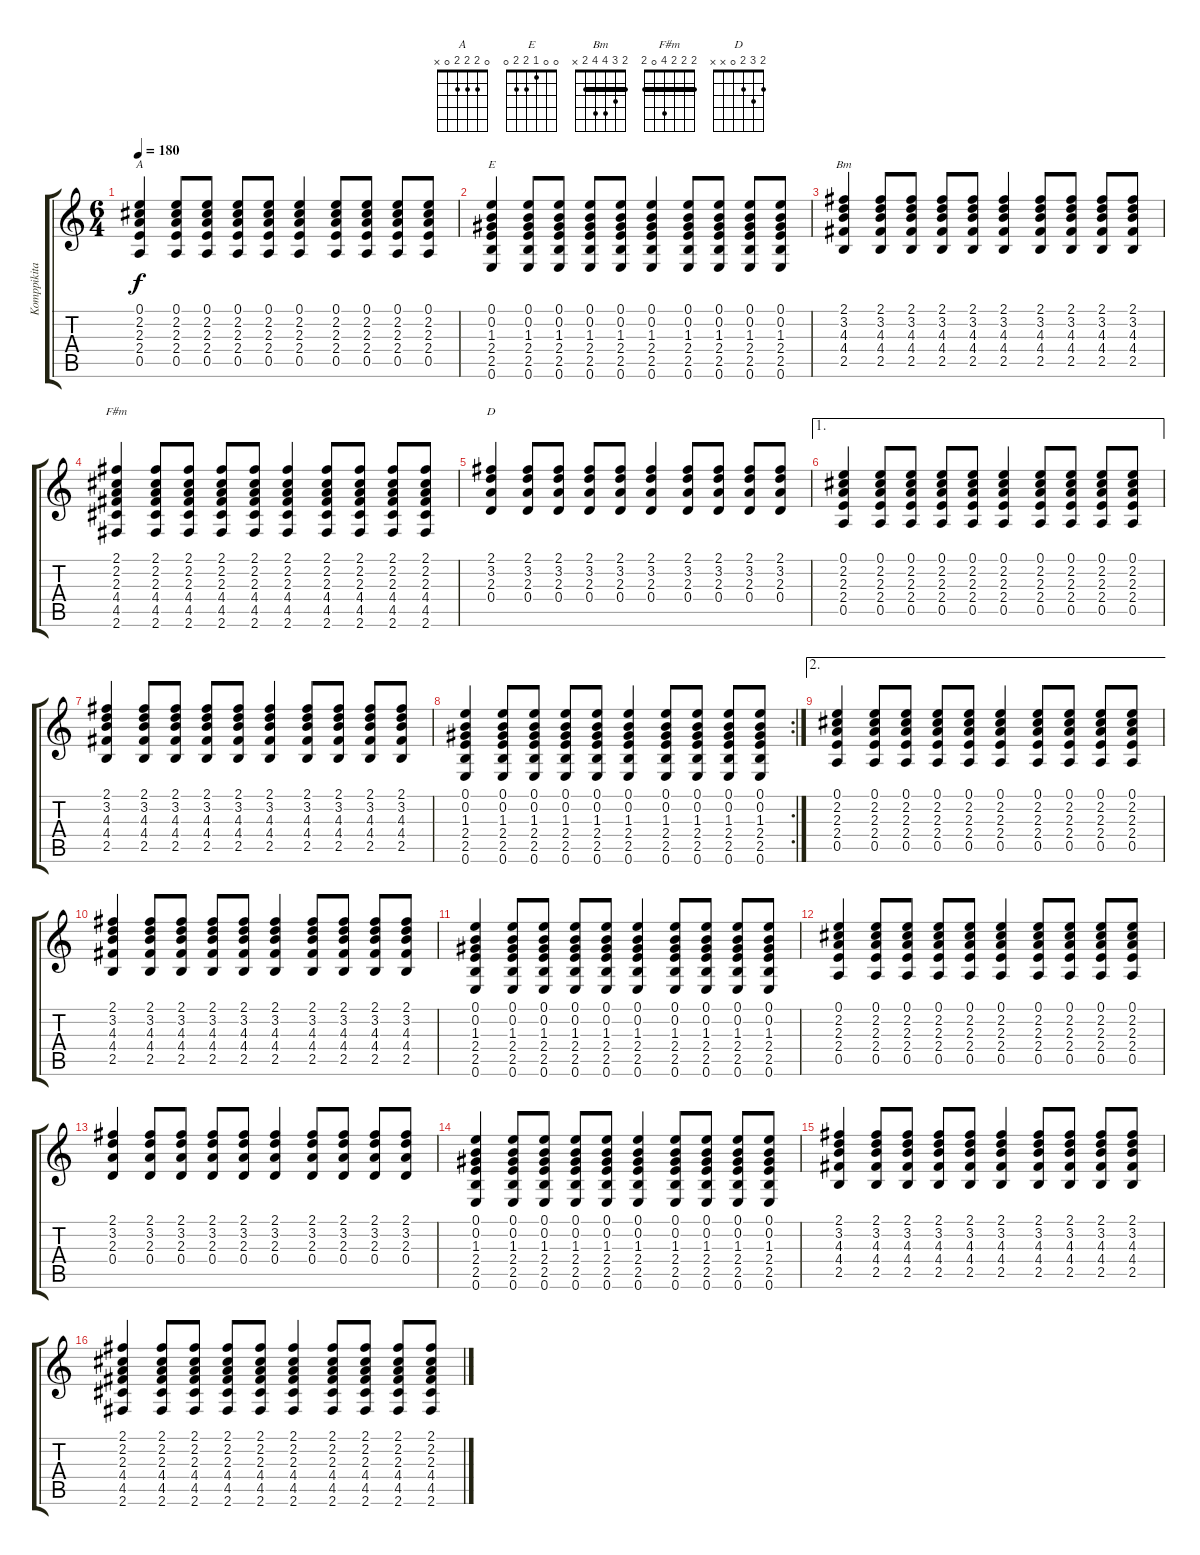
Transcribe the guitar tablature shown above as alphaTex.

\track ("Komppikitara" "Komppikita") {instrument acousticguitarsteel}
\staff {score tabs}
\tuning (E4 B3 G3 D3 A2 E2) {hide}
\chord ("A" 0 2 2 2 0 x)
\chord ("E" 0 0 1 2 2 0)
\chord ("Bm" 2 3 4 4 2 x) {barre 2}
\chord ("F#m" 2 2 2 4 0 2) {barre 2}
\chord ("D" 2 3 2 0 x x)
\ts (6 4)
\tempo 180
\clef g2
\ks c
(0.1 2.2 2.3 2.4 0.5).4{ch "A" dy f instrument acousticguitarsteel} (0.1 2.2 2.3 2.4 0.5).8 (0.1 2.2 2.3 2.4 0.5).8 (0.1 2.2 2.3 2.4 0.5).8 (0.1 2.2 2.3 2.4 0.5).8 (0.1 2.2 2.3 2.4 0.5).4 (0.1 2.2 2.3 2.4 0.5).8 (0.1 2.2 2.3 2.4 0.5).8 (0.1 2.2 2.3 2.4 0.5).8 (0.1 2.2 2.3 2.4 0.5).8 |
(0.1 0.2 1.3 2.4 2.5 0.6).4{ch "E"} (0.1 0.2 1.3 2.4 2.5 0.6).8 (0.1 0.2 1.3 2.4 2.5 0.6).8 (0.1 0.2 1.3 2.4 2.5 0.6).8 (0.1 0.2 1.3 2.4 2.5 0.6).8 (0.1 0.2 1.3 2.4 2.5 0.6).4 (0.1 0.2 1.3 2.4 2.5 0.6).8 (0.1 0.2 1.3 2.4 2.5 0.6).8 (0.1 0.2 1.3 2.4 2.5 0.6).8 (0.1 0.2 1.3 2.4 2.5 0.6).8 |
(2.1 3.2 4.3 4.4 2.5).4{ch "Bm"} (2.1 3.2 4.3 4.4 2.5).8 (2.1 3.2 4.3 4.4 2.5).8 (2.1 3.2 4.3 4.4 2.5).8 (2.1 3.2 4.3 4.4 2.5).8 (2.1 3.2 4.3 4.4 2.5).4 (2.1 3.2 4.3 4.4 2.5).8 (2.1 3.2 4.3 4.4 2.5).8 (2.1 3.2 4.3 4.4 2.5).8 (2.1 3.2 4.3 4.4 2.5).8 |
(2.1 2.2 2.3 4.4 4.5 2.6).4{ch "F#m"} (2.1 2.2 2.3 4.4 4.5 2.6).8 (2.1 2.2 2.3 4.4 4.5 2.6).8 (2.1 2.2 2.3 4.4 4.5 2.6).8 (2.1 2.2 2.3 4.4 4.5 2.6).8 (2.1 2.2 2.3 4.4 4.5 2.6).4 (2.1 2.2 2.3 4.4 4.5 2.6).8 (2.1 2.2 2.3 4.4 4.5 2.6).8 (2.1 2.2 2.3 4.4 4.5 2.6).8 (2.1 2.2 2.3 4.4 4.5 2.6).8 |
(2.1 3.2 2.3 0.4).4{ch "D"} (2.1 3.2 2.3 0.4).8 (2.1 3.2 2.3 0.4).8 (2.1 3.2 2.3 0.4).8 (2.1 3.2 2.3 0.4).8 (2.1 3.2 2.3 0.4).4 (2.1 3.2 2.3 0.4).8 (2.1 3.2 2.3 0.4).8 (2.1 3.2 2.3 0.4).8 (2.1 3.2 2.3 0.4).8 |
\ae 1
(0.1 2.2 2.3 2.4 0.5).4 (0.1 2.2 2.3 2.4 0.5).8 (0.1 2.2 2.3 2.4 0.5).8 (0.1 2.2 2.3 2.4 0.5).8 (0.1 2.2 2.3 2.4 0.5).8 (0.1 2.2 2.3 2.4 0.5).4 (0.1 2.2 2.3 2.4 0.5).8 (0.1 2.2 2.3 2.4 0.5).8 (0.1 2.2 2.3 2.4 0.5).8 (0.1 2.2 2.3 2.4 0.5).8 |
(2.1 3.2 4.3 4.4 2.5).4 (2.1 3.2 4.3 4.4 2.5).8 (2.1 3.2 4.3 4.4 2.5).8 (2.1 3.2 4.3 4.4 2.5).8 (2.1 3.2 4.3 4.4 2.5).8 (2.1 3.2 4.3 4.4 2.5).4 (2.1 3.2 4.3 4.4 2.5).8 (2.1 3.2 4.3 4.4 2.5).8 (2.1 3.2 4.3 4.4 2.5).8 (2.1 3.2 4.3 4.4 2.5).8 |
\rc 2
(0.1 0.2 1.3 2.4 2.5 0.6).4 (0.1 0.2 1.3 2.4 2.5 0.6).8 (0.1 0.2 1.3 2.4 2.5 0.6).8 (0.1 0.2 1.3 2.4 2.5 0.6).8 (0.1 0.2 1.3 2.4 2.5 0.6).8 (0.1 0.2 1.3 2.4 2.5 0.6).4 (0.1 0.2 1.3 2.4 2.5 0.6).8 (0.1 0.2 1.3 2.4 2.5 0.6).8 (0.1 0.2 1.3 2.4 2.5 0.6).8 (0.1 0.2 1.3 2.4 2.5 0.6).8 |
\ae 2
(0.1 2.2 2.3 2.4 0.5).4 (0.1 2.2 2.3 2.4 0.5).8 (0.1 2.2 2.3 2.4 0.5).8 (0.1 2.2 2.3 2.4 0.5).8 (0.1 2.2 2.3 2.4 0.5).8 (0.1 2.2 2.3 2.4 0.5).4 (0.1 2.2 2.3 2.4 0.5).8 (0.1 2.2 2.3 2.4 0.5).8 (0.1 2.2 2.3 2.4 0.5).8 (0.1 2.2 2.3 2.4 0.5).8 |
(2.1 3.2 4.3 4.4 2.5).4 (2.1 3.2 4.3 4.4 2.5).8 (2.1 3.2 4.3 4.4 2.5).8 (2.1 3.2 4.3 4.4 2.5).8 (2.1 3.2 4.3 4.4 2.5).8 (2.1 3.2 4.3 4.4 2.5).4 (2.1 3.2 4.3 4.4 2.5).8 (2.1 3.2 4.3 4.4 2.5).8 (2.1 3.2 4.3 4.4 2.5).8 (2.1 3.2 4.3 4.4 2.5).8 |
(0.1 0.2 1.3 2.4 2.5 0.6).4 (0.1 0.2 1.3 2.4 2.5 0.6).8 (0.1 0.2 1.3 2.4 2.5 0.6).8 (0.1 0.2 1.3 2.4 2.5 0.6).8 (0.1 0.2 1.3 2.4 2.5 0.6).8 (0.1 0.2 1.3 2.4 2.5 0.6).4 (0.1 0.2 1.3 2.4 2.5 0.6).8 (0.1 0.2 1.3 2.4 2.5 0.6).8 (0.1 0.2 1.3 2.4 2.5 0.6).8 (0.1 0.2 1.3 2.4 2.5 0.6).8 |
(0.1 2.2 2.3 2.4 0.5).4 (0.1 2.2 2.3 2.4 0.5).8 (0.1 2.2 2.3 2.4 0.5).8 (0.1 2.2 2.3 2.4 0.5).8 (0.1 2.2 2.3 2.4 0.5).8 (0.1 2.2 2.3 2.4 0.5).4 (0.1 2.2 2.3 2.4 0.5).8 (0.1 2.2 2.3 2.4 0.5).8 (0.1 2.2 2.3 2.4 0.5).8 (0.1 2.2 2.3 2.4 0.5).8 |
(2.1 3.2 2.3 0.4).4 (2.1 3.2 2.3 0.4).8 (2.1 3.2 2.3 0.4).8 (2.1 3.2 2.3 0.4).8 (2.1 3.2 2.3 0.4).8 (2.1 3.2 2.3 0.4).4 (2.1 3.2 2.3 0.4).8 (2.1 3.2 2.3 0.4).8 (2.1 3.2 2.3 0.4).8 (2.1 3.2 2.3 0.4).8 |
(0.1 0.2 1.3 2.4 2.5 0.6).4 (0.1 0.2 1.3 2.4 2.5 0.6).8 (0.1 0.2 1.3 2.4 2.5 0.6).8 (0.1 0.2 1.3 2.4 2.5 0.6).8 (0.1 0.2 1.3 2.4 2.5 0.6).8 (0.1 0.2 1.3 2.4 2.5 0.6).4 (0.1 0.2 1.3 2.4 2.5 0.6).8 (0.1 0.2 1.3 2.4 2.5 0.6).8 (0.1 0.2 1.3 2.4 2.5 0.6).8 (0.1 0.2 1.3 2.4 2.5 0.6).8 |
(2.1 3.2 4.3 4.4 2.5).4 (2.1 3.2 4.3 4.4 2.5).8 (2.1 3.2 4.3 4.4 2.5).8 (2.1 3.2 4.3 4.4 2.5).8 (2.1 3.2 4.3 4.4 2.5).8 (2.1 3.2 4.3 4.4 2.5).4 (2.1 3.2 4.3 4.4 2.5).8 (2.1 3.2 4.3 4.4 2.5).8 (2.1 3.2 4.3 4.4 2.5).8 (2.1 3.2 4.3 4.4 2.5).8 |
(2.1 2.2 2.3 4.4 4.5 2.6).4 (2.1 2.2 2.3 4.4 4.5 2.6).8 (2.1 2.2 2.3 4.4 4.5 2.6).8 (2.1 2.2 2.3 4.4 4.5 2.6).8 (2.1 2.2 2.3 4.4 4.5 2.6).8 (2.1 2.2 2.3 4.4 4.5 2.6).4 (2.1 2.2 2.3 4.4 4.5 2.6).8 (2.1 2.2 2.3 4.4 4.5 2.6).8 (2.1 2.2 2.3 4.4 4.5 2.6).8 (2.1 2.2 2.3 4.4 4.5 2.6).8
